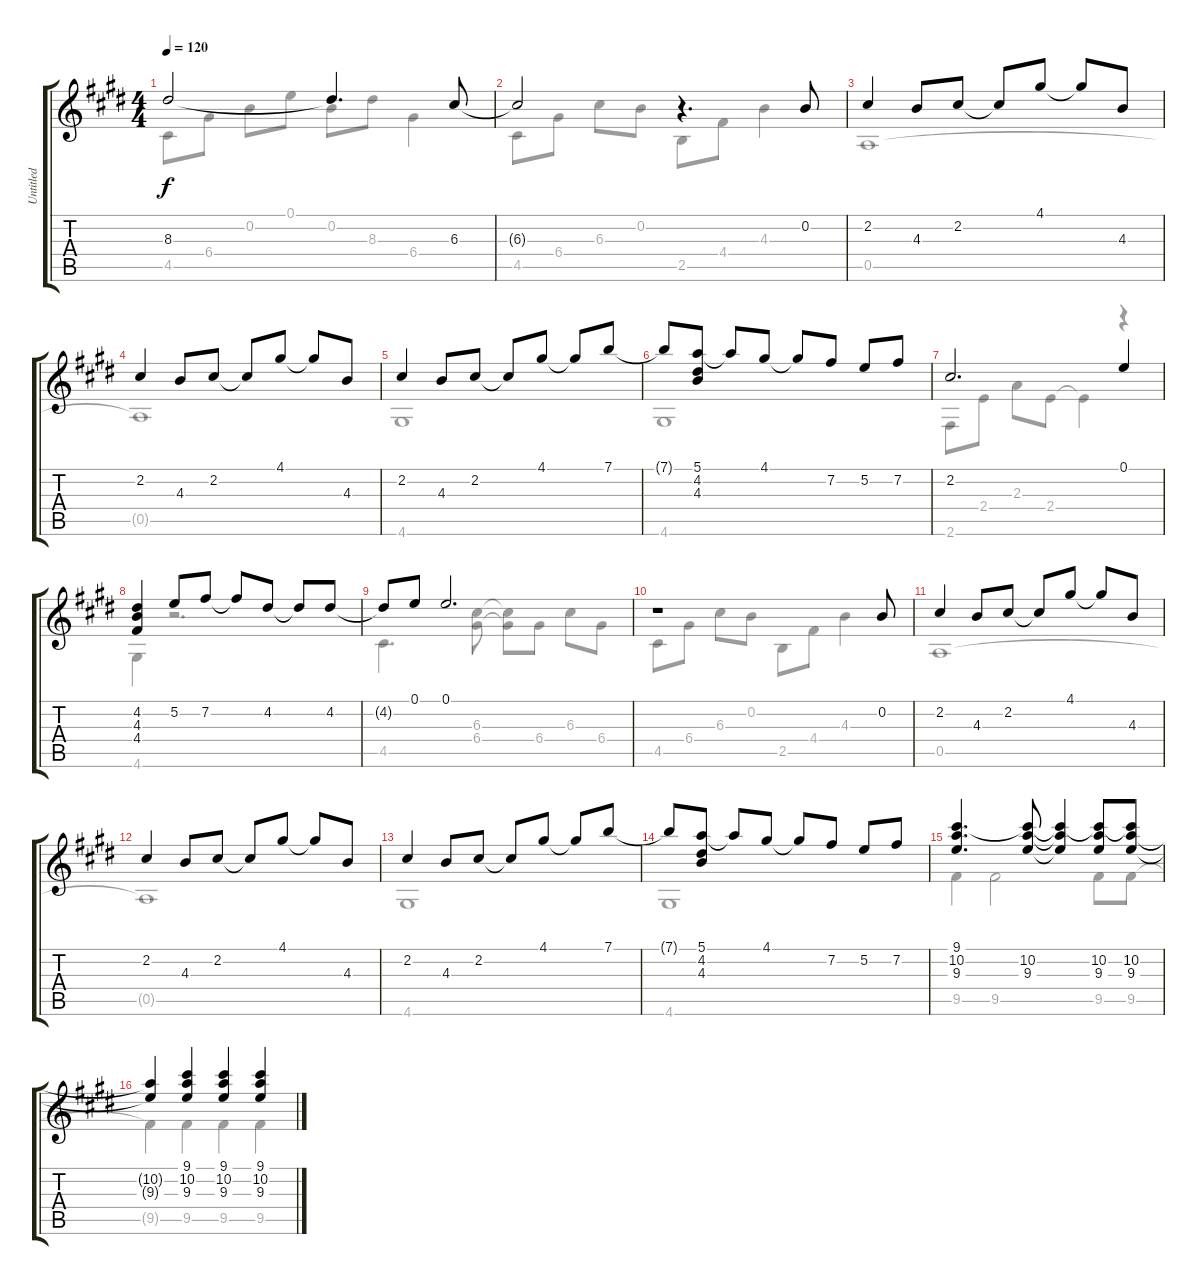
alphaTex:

\track ("Untitled" "Untitled") {instrument acousticguitarnylon}
\staff {score tabs}
\tuning (E4 B3 G3 D3 A2 E2) {hide}
\voice
\ts (4 4)
\tempo 120
\clef g2
\ks e
8.3.2{dy f} 8.3{t}.4{d} 6.3.8 |
6.3{t}.2 r.4{d} 0.2.8 |
2.2.4 4.3.8 2.2.8 2.2{t}.8 4.1.8 4.1{t}.8 4.3.8 |
2.2.4 4.3.8 2.2.8 2.2{t}.8 4.1.8 4.1{t}.8 4.3.8 |
2.2.4 4.3.8 2.2.8 2.2{t}.8 4.1.8 4.1{t}.8 7.1.8 |
7.1{t}.8 (5.1 4.2 4.3).8 5.1{t}.8 4.1.8 4.1{t}.8 7.2.8 5.2.8 7.2.8 |
2.2.2{d} 0.1.4 |
(4.2 4.3 4.4).4 5.2.8 7.2.8 7.2{t}.8 4.2.8 4.2{t}.8 4.2.8 |
4.2{t}.8 0.1.8 0.1.2{d} |
r.1 0.2.8 |
2.2.4 4.3.8 2.2.8 2.2{t}.8 4.1.8 4.1{t}.8 4.3.8 |
2.2.4 4.3.8 2.2.8 2.2{t}.8 4.1.8 4.1{t}.8 4.3.8 |
2.2.4 4.3.8 2.2.8 2.2{t}.8 4.1.8 4.1{t}.8 7.1.8 |
7.1{t}.8 (5.1 4.2 4.3).8 5.1{t}.8 4.1.8 4.1{t}.8 7.2.8 5.2.8 7.2.8 |
(9.1 10.2 9.3).4{d} (9.1{t} 10.2 9.3).8 (9.1{t} 10.2{t} 9.3{t}).4 (9.1{t} 10.2 9.3).8 (9.1{t} 10.2 9.3).8 |
(10.2{t} 9.3{t}).4 (9.1 10.2 9.3).4 (9.1 10.2 9.3).4 (9.1 10.2 9.3).4
\voice
\clef g2
\ottava regular
\simile none
\ks e
4.5.8{dy f} 6.4.8 0.2.8 0.1.8 0.2.8 8.3.8 6.4.4 |
4.5.8 6.4.8 6.3.8 0.2.8 2.5.8 4.4.8 4.3.4 |
0.5.1 |
0.5{t}.1 |
4.6.1 |
4.6.1 |
2.6.8 2.4.8 2.3.8 2.4.8 2.4{t}.4 r.4 |
4.6.4 r.2{d} |
4.5.4{d} (6.3 6.4).8 (6.3{t} 6.4{t}).8 6.4.8 6.3.8 6.4.8 |
4.5.8 6.4.8 6.3.8 0.2.8 2.5.8 4.4.8 4.3.4 |
0.5.1 |
0.5{t}.1 |
4.6.1 |
4.6.1 |
9.5.4 9.5.2 9.5.8 9.5.8 |
9.5{t}.4 9.5.4 9.5.4 9.5.4
